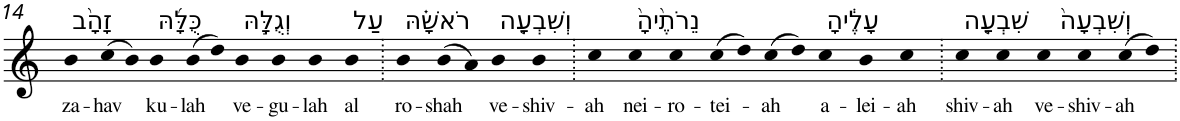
**kern	**text
*part1	*part1
*staff1	*staff1
*I"Piano	*
*I'Pno	*
!!LO:PB:g=z
*clefG2	*
*k[]	*
=14	=14
!LO:TX:a:t=זָהָ֨ב	!
!	!LO:LY:b
4b	za-
!	!LO:LY:b
(>8cc	-hav
8b)	.
!LO:TX:a:t=כֻּלָּ֜הּ	!
!	!LO:LY:b
4b	ku-
!	!LO:LY:b
(>8b	-lah
8dd)	.
!LO:TX:a:t=וְגֻלָּ֣הּ	!
!	!LO:LY:b
4b	ve-
!	!LO:LY:b
4b	-gu-
!	!LO:LY:b
4b	-lah
!LO:TX:a:t=עַל	!
!	!LO:LY:b
4b	al
=15.	=15.
!LO:TX:a:t=רֹאשָׁ֗הּ	!
!	!LO:LY:b
4b	ro-
!	!LO:LY:b
(>8b	-shah
8a)	.
!LO:TX:a:t=וְשִׁבְעָ֤ה	!
!	!LO:LY:b
4b	ve-
!	!LO:LY:b
4b	-shiv-
=16.	=16.
!	!LO:LY:b
4cc	-ah
!LO:TX:a:t=נֵרֹתֶ֙יהָ֙	!
!	!LO:LY:b
4cc	nei-
!	!LO:LY:b
4cc	-ro-
!	!LO:LY:b
(>8cc	-tei-
8dd)	.
!	!LO:LY:b
(>8cc	-ah
8dd)	.
!LO:TX:a:t=עָלֶ֔יהָ	!
!	!LO:LY:b
4cc	a-
!	!LO:LY:b
4b	-lei-
!	!LO:LY:b
4cc	-ah
=17.	=17.
!LO:TX:a:t=שִׁבְעָ֤ה	!
!	!LO:LY:b
4cc	shiv-
!	!LO:LY:b
4cc	-ah
!LO:TX:a:t=וְשִׁבְעָה֙	!
!	!LO:LY:b
4cc	ve-
!	!LO:LY:b
4cc	-shiv-
!	!LO:LY:b
(>8cc	-ah
8dd)	.
=.	=.
*-	*-
